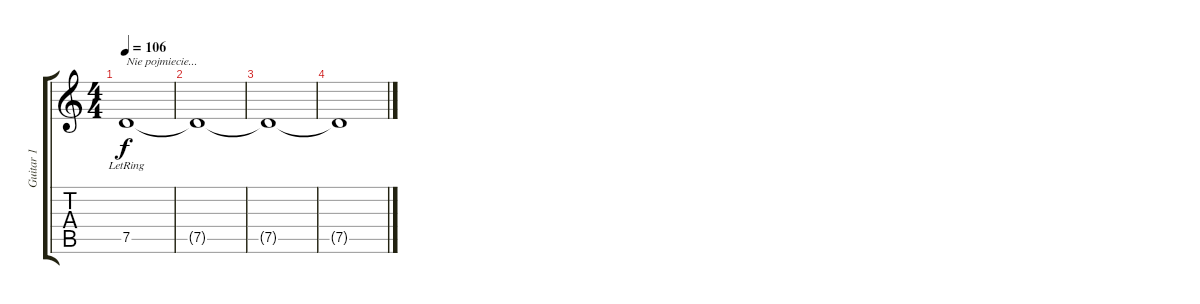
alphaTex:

\track ("Guitar 1" "Guitar 1") {instrument electricguitarclean}
\staff {score tabs}
\tuning (D4 A3 F3 C3 G2 D2) {hide}
\ts (4 4)
\tempo 106
\clef g2
\ks c
7.5{lr}.1{txt "Nie pojmiecie..." dy f} |
7.5{t}.1 |
7.5{t}.1 |
7.5{t}.1
